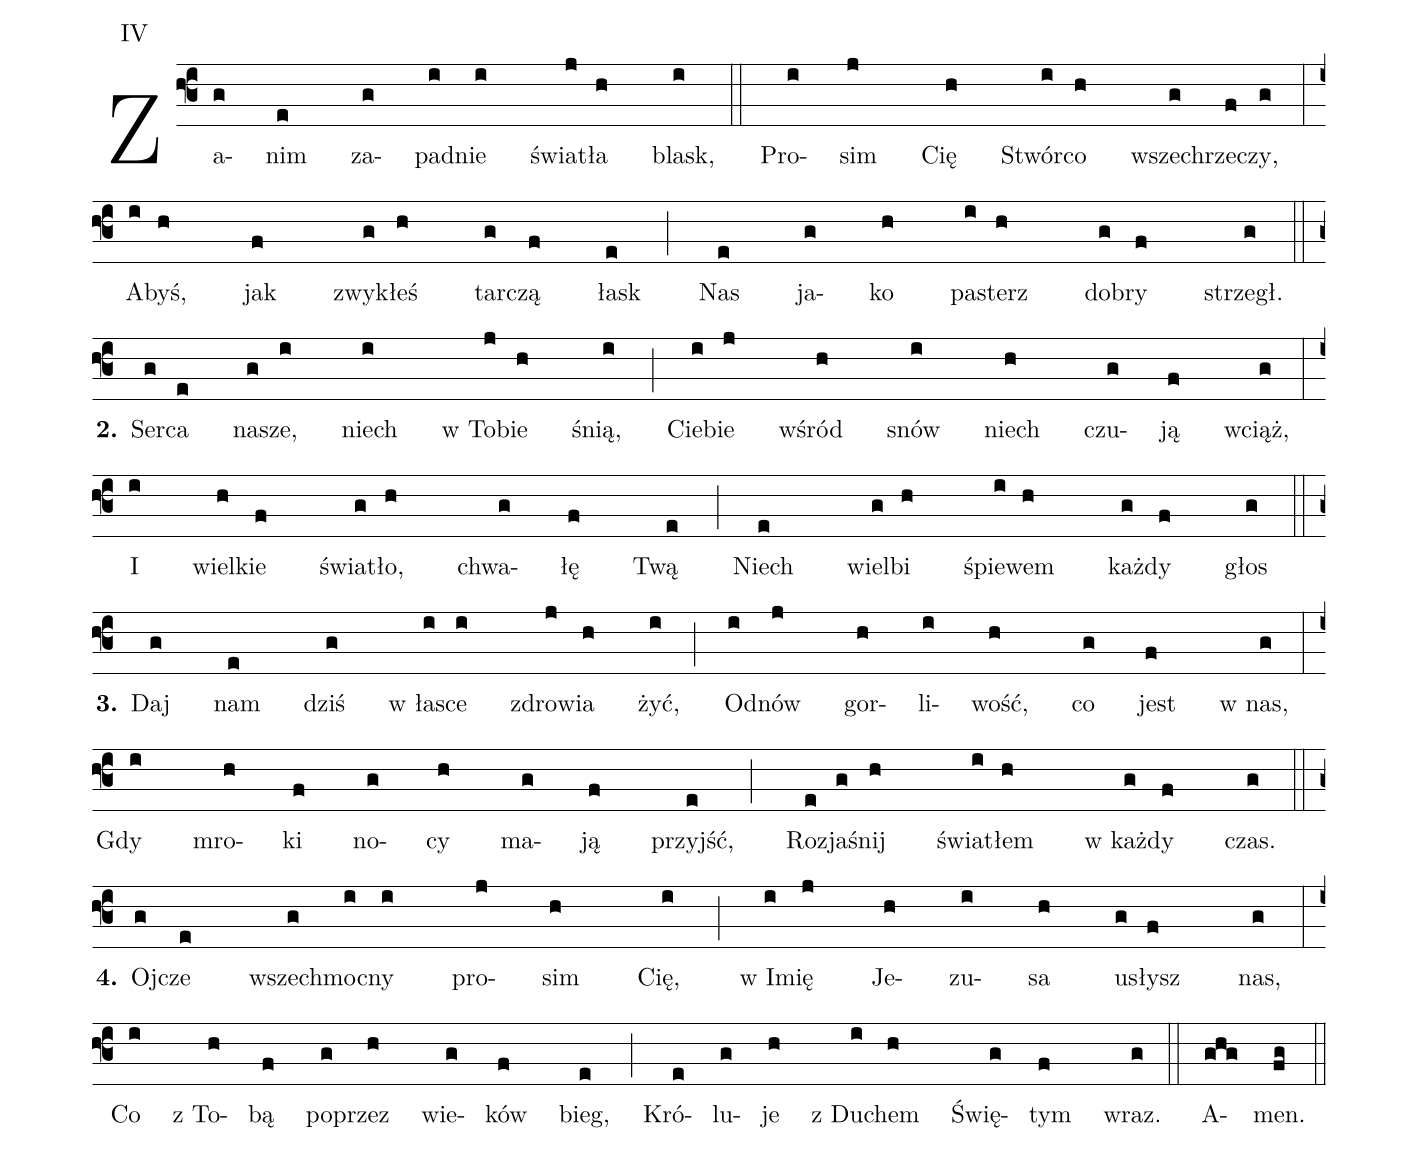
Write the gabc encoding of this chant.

annotation: IV;
%%
(f3)Za(g)nim(e) za(g)pad(i)nie(i) świa(j)tła(h) blask,(i) (::)
Pro(i)sim(j) Cię(h) Stwór(i)co(h) wszech(g)rze(f)czy,(g) (:) (z)
A(i)byś,(h) jak(f) zwy(g)kłeś(h) tar(g)czą(f) łask(e) (;)
Nas(e) ja(g)ko(h) pa(i)sterz(h) do(g)bry(f) strzegł.(g) (::) (z)

<b>2. </b>Ser(g)ca(e) na(g)sze,(i) niech(i) w To(j)bie(h) śnią,(i) (;)
Cie(i)bie(j) wśród(h) snów(i) niech(h) czu(g)ją(f) wciąż,(g) (:) (z)
I(i) wiel(h)kie(f) świa(g)tło,(h) chwa(g)łę(f) Twą(e) (;)
Niech(e) wiel(g)bi(h) śpie(i)wem(h) każ(g)dy(f) głos(g) (::) (z)

<b>3. </b>Daj(g) nam(e) dziś(g) w ła(i)sce(i) zdro(j)wia(h) żyć,(i) (;)
Od(i)nów(j) gor(h)li(i)wość,(h) co(g) jest(f) w nas,(g) (:) (z)
Gdy(i) mro(h)ki(f) no(g)cy(h) ma(g)ją(f) przyjść,(e) (;)
Roz(e)ja(g)śnij(h) świa(i)tłem(h) w każ(g)dy(f) czas.(g) (::) (z)

<b>4. </b>Oj(g)cze(e) wszech(g)moc(i)ny(i) pro(j)sim(h) Cię,(i) (;)
w I(i)mię(j) Je(h)zu(i)sa(h) u(g)słysz(f) nas,(g) (:) (z)
Co(i) z To(h)bą(f) po(g)przez(h) wie(g)ków(f) bieg,(e) (;)
Kró(e)lu(g)je(h) z Du(i)chem(h) Świę(g)tym(f) wraz.(g) (::)

A(ghg)men.(fg) (::) (z)
